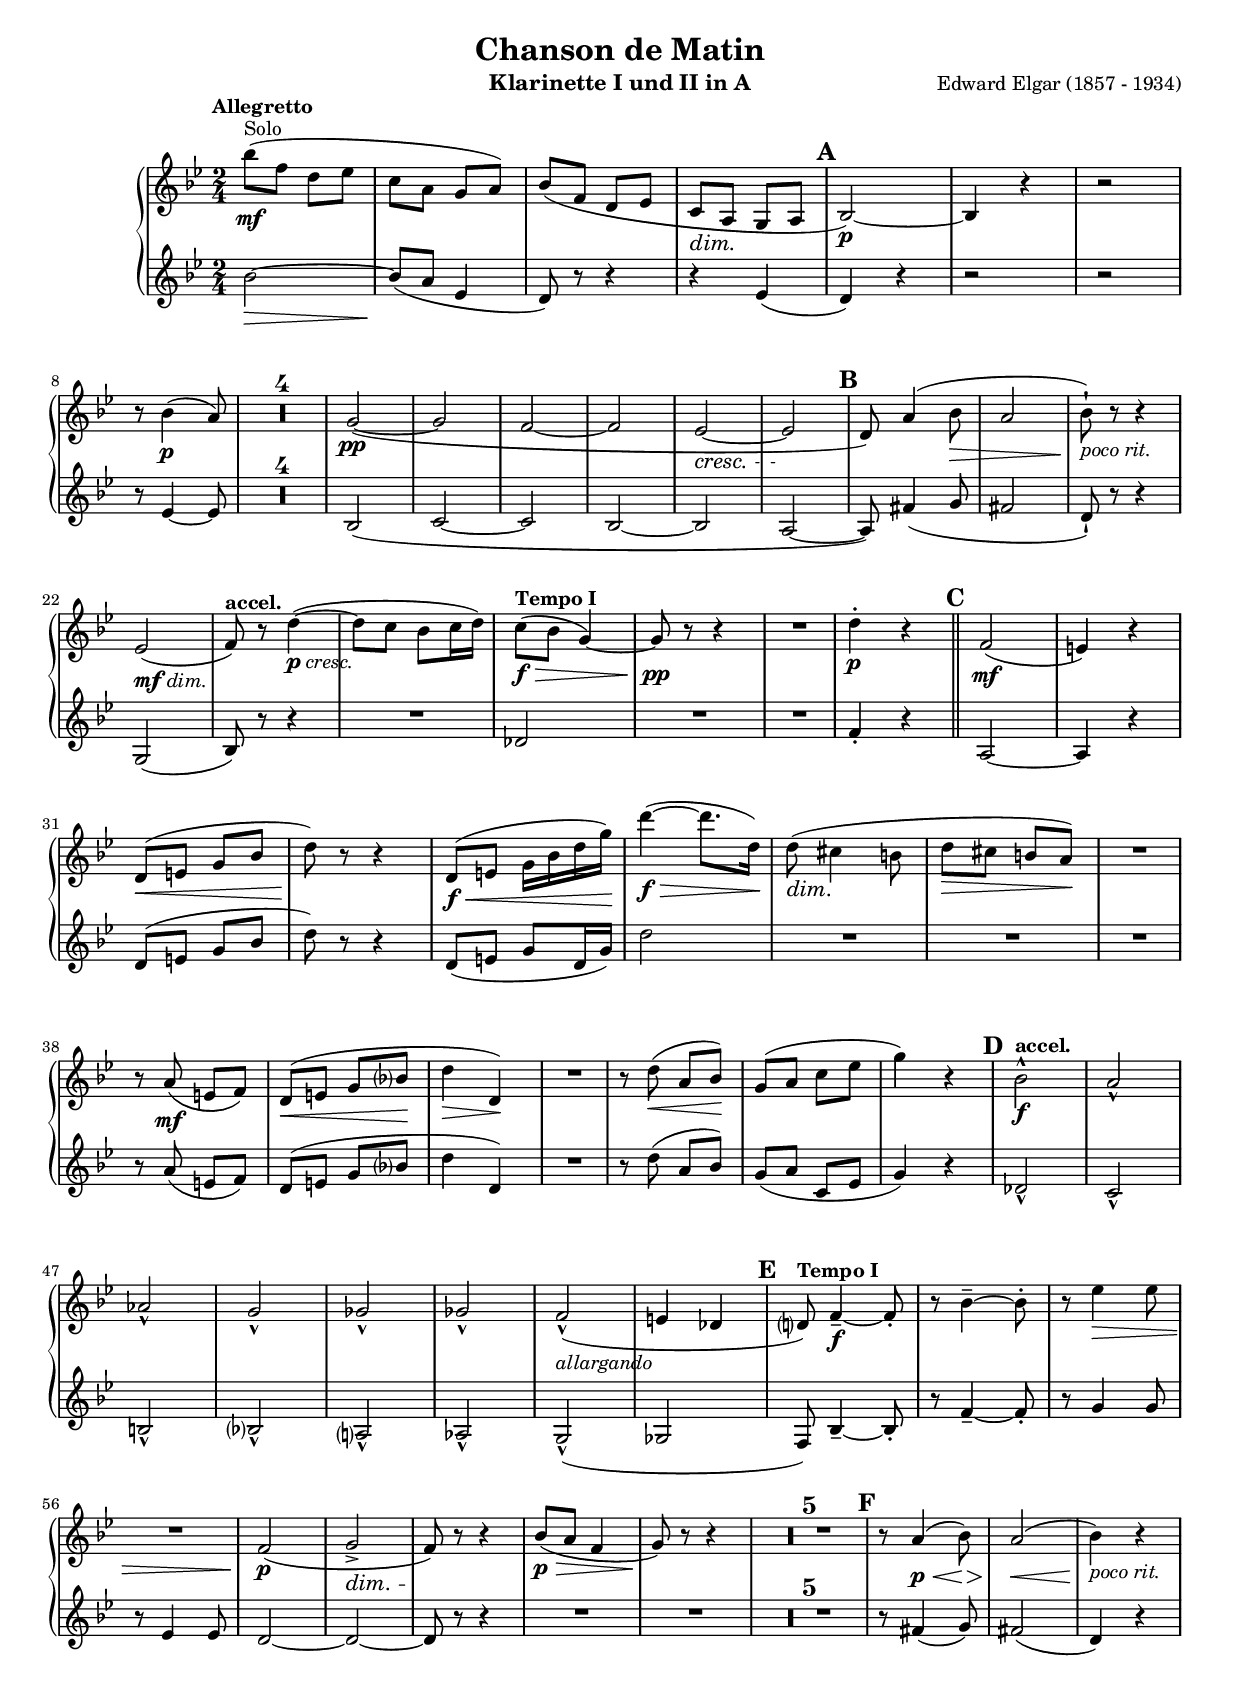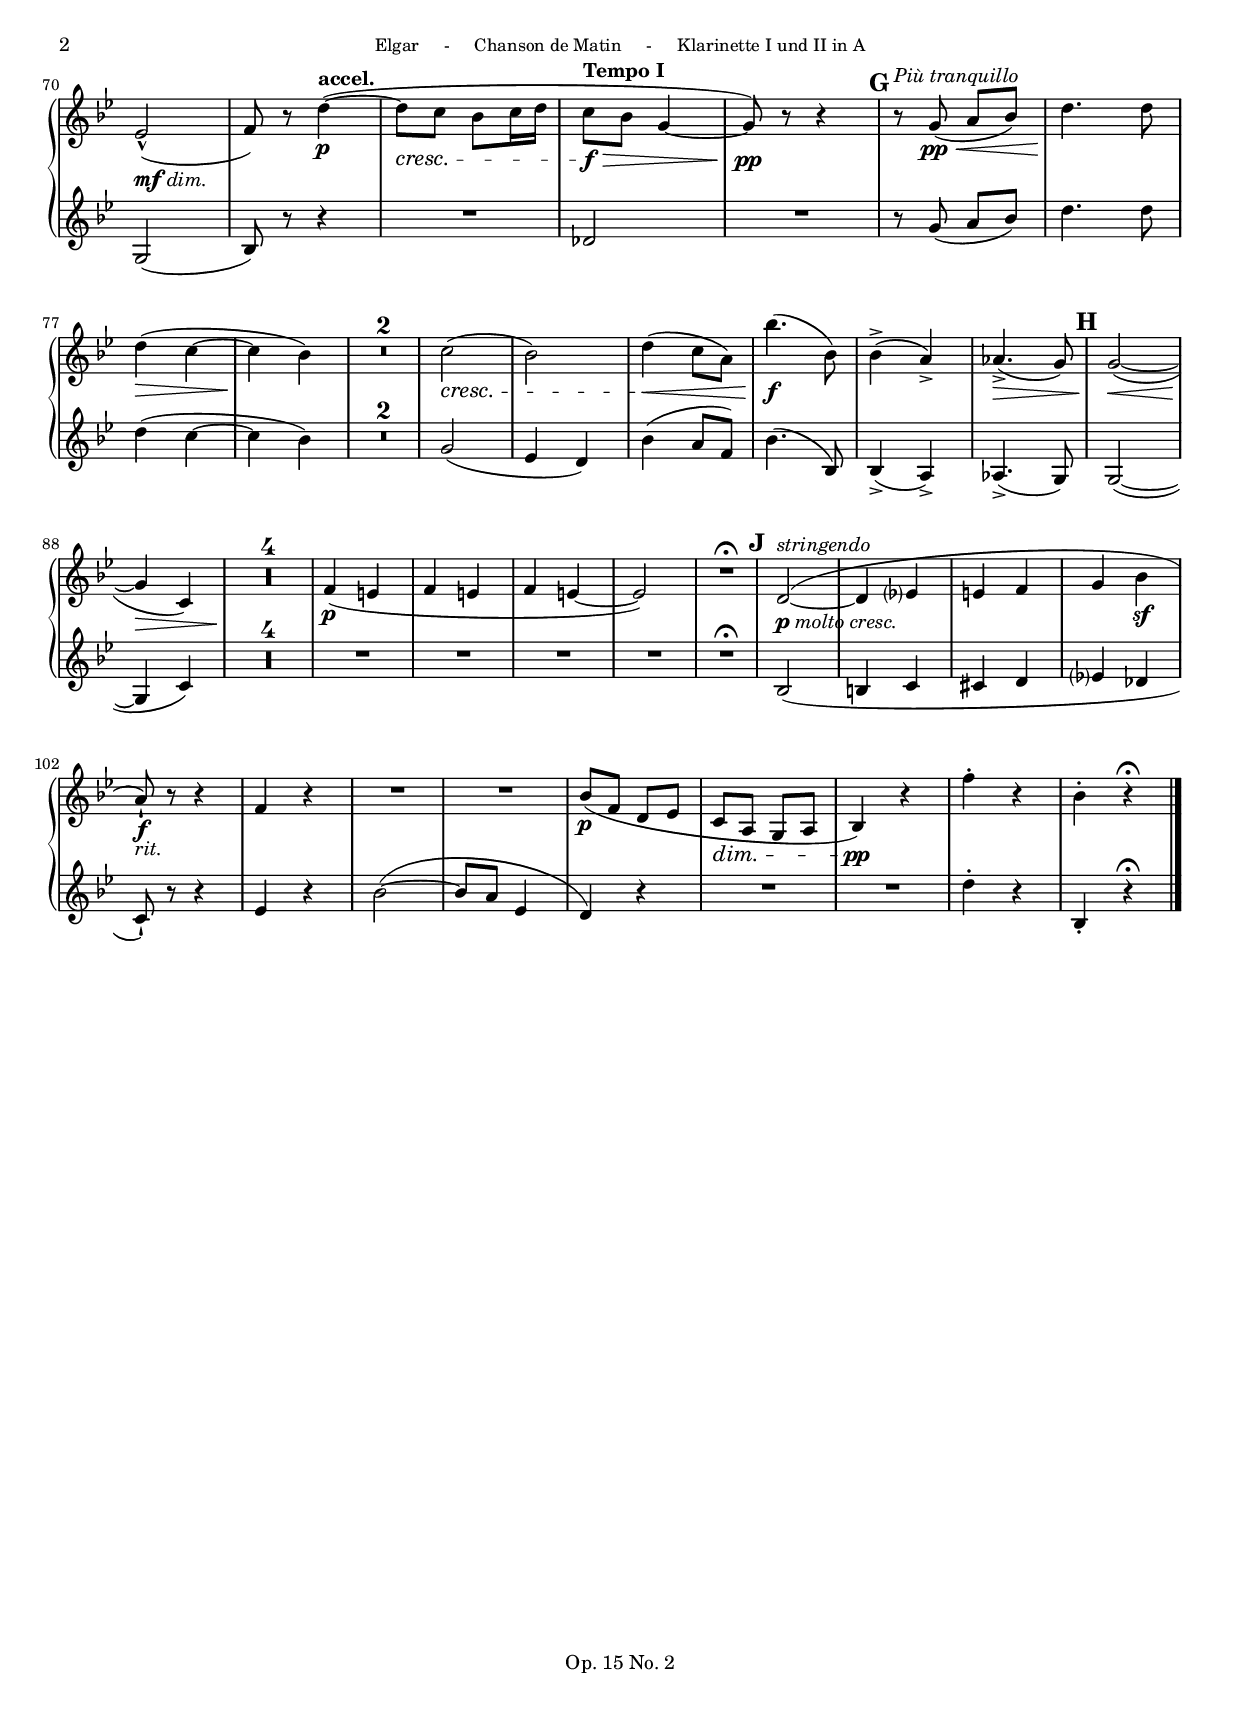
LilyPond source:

\version "2.18.2"
\language "deutsch"

\paper {
    top-margin = 10\mm
    bottom-margin = 10\mm
    left-margin = 10\mm
    right-margin = 10\mm
    ragged-last = ##t
}

\layout {
  ragged-last = ##f
}

\header{
  title = "Chanson de Matin"
  subtitle = ""
  composerShort = "Elgar"
  composer = "Edward Elgar (1857 - 1934)"
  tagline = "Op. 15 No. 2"
}

% Adapt this for automatic line-breaks
% mBreak = {}
mBreak = { \break }
#(set-global-staff-size 17)

% Useful snippets
pCresc = _\markup { \dynamic p \italic "cresc." }
mfDim = _\markup { \dynamic mf \italic "dim." }
pMoltoCresc = _\markup { \dynamic p \italic "molto cresc." }
stringendo = ^\markup { \italic "stringendo" }
allargando = _\markup { \italic "allargando" }
pocoRit = _\markup {\italic {"poco rit."} }
rit = _\markup {\italic {"rit."} }
solo = ^\markup { "Solo" }
piuTranquillo = ^\markup { \italic "Più tranquillo" }
accel = ^\markup { \bold { "accel." } }
tempoPrimo = ^\markup { \bold { "Tempo I" } }

% Adapted from http://lsr.di.unimi.it/LSR/Snippet?id=655
% Make title, subtitle, instrument appear on pages other than the first
#(define (part-not-first-page layout props arg)
   (if (not (= (chain-assoc-get 'page:page-number props -1)
               (ly:output-def-lookup layout 'first-page-number)))
       (interpret-markup layout props arg)
       empty-stencil))

\paper {
  oddHeaderMarkup = \markup
  \fill-line {
    " "
    \on-the-fly #part-not-first-page \fontsize #-1.0 \concat {
      \fromproperty #'header:composerShort
      "     -     "
      \fromproperty #'header:title
      "     -     "
      \fromproperty #'header:instrument
    }
    \on-the-fly #print-page-number-check-first \fromproperty #'page:page-number-string
  }
  evenHeaderMarkup = \markup
  \fill-line {
    \on-the-fly #print-page-number-check-first \fromproperty #'page:page-number-string
    \on-the-fly #part-not-first-page \fontsize #-1.0 \concat {
      \fromproperty #'header:composerShort
      "     -     "
      \fromproperty #'header:title
      "     -     "
      \fromproperty #'header:instrument
    }
    " "
  }
  % markup-system-spacing.basic-distance = #12
  % markup-system-spacing.minimum-distance = #12
  % markup-system-spacing.padding = #10
  
}

% ---------------------------------------------------------

clarinet_I_main = {
  \defaultTimeSignature
  \time 2/4
  \tempo "Allegretto"
  \key b \major
  \relative c''' {
    % cl1 page 1 line 1
    b8( \solo \mf f d es |
    c8 a g a) |
    b8( f d es |
    c8\dim a\! g a |
    \mark #1
    b2~) \p |
    b4 r4 |
    r2 |
    \mBreak

    % cl1 page 1 line 2
    r8 b'4( \p a8) |
    R2*4 |
    g2~( \pp |
    g2 |
    f2~ |
    f2 |
    es2~ \cresc |
    es2 \! |
    \mark #2
    d8) a'4( b8 \> |
    a2 |
    b8-!)\! \pocoRit r8 r4 |
    \mBreak

    % cl1 page 1 line 3
    es,2( \mfDim |
    f8) \accel r8 d'4(~ \pCresc |
    d8 c b c16 d) |
    c8( \tempoPrimo \f \> b g4~) |
    g8 \pp r8 r4 |
    R2 |
    d'4-. \p r4 |
    \bar "||"
    \mark #3
    f,2 \mf( |
    e4) r4 |
    \mBreak

    % cl1 page 1 line 4
    d8( \< e g b |
    d8) \! r8 r4 |
    d,8( \f \< e g16 b d g) \! |
    d'4~( \f \> d8. d,16) \! |
    d8 \dim( cis4 \! h8 |
    d8 \> cis h a) \! |
    R2 |
    \mBreak

    % cl1 page 2 line 1
    r8 a( \mf e f) |
    d8( \< e g b? \! |
    d4 \> d,) \! |
    R2 |
    r8 d'8( \< a b) \! |
    g8( a c es |
    g4) r4 |
    \mark #4
    b,2-^ \f \accel |
    a2-^ |
    \mBreak
    
    % cl1 page 2 line 2
    as2-^ |
    g2-^ |
    ges2-^ |
    ges2-^ |
    f2-^( \allargando |
    e4 des |
    \mark #5
    d8) \tempoPrimo f4--~ \f f8-. |
    r8 b4--~ b8-. |
    r8 es4 \> es8 |
    \mBreak
    
    % cl1 page 2 line 3
    R2 |
    f,2( \p g-> \dim |
    f8) \! r8 r4 |
    b8( \p \> a f4 |
    g8) \! r8 r4 |
    R2*5 |
    \mark #6 |
    r8 a4 ( \p \< b8) \> |
    a2( \! \< |
    b4) \! \pocoRit r4 |
    \mBreak
    
    % cl1 page 2 line 4
    es,2-^( \mfDim |
    f8) r8 d'4(~ \p \accel |
    d8 \cresc c b c16 d |
    c8 \tempoPrimo \f \> b g4~ |
    g8) \pp r8 r4 |
    \mark #7
    r8 \piuTranquillo g8( \pp \< a b) |
    d4. \! d8 |
    \mBreak
    
    % cl1 page 2 line 5
    d4( \> c~ |
    c4 \! b) |
    R2*2 |
    c2( \cresc |
    b2) |
    d4( \< c8 a) |
    b'4.( \f b,8) |
    b4->( a->) |
    as4.->( \> g8) |
    \mark #8
    g2(~ \<
    \mBreak
    
    % cl1 page 2 line 6
    g4 \> c,) |
    R2*4 \! |
    f4( \p e |
    f4 e |
    f4 e~ |
    e2) |
    R2 \fermataMarkup |
    \mark #9
    d2~( \pMoltoCresc \stringendo |
    d4 es? |
    e f |
    g b \sf |
    \mBreak

    % cl1 page 2 line 7
    a8-!) \f \rit r8 r4 |
    f4 r4 |
    R2*2 |
    b8( \p f d es |
    c8 \dim a g a |
    b4) \pp r4 |
    f''-. r4 |
    b,4-. r4 \fermata |
    \bar "|."
    \mBreak
  }
}

clarinet_II_main = {
  \defaultTimeSignature
  \time 2/4
  \tempo "Allegretto"
  \key b \major
  \relative c'' {

    % cl2 page 1 line 1
    b2~\> |
    b8(\! a es4 |
    d8) r8 r4 |
    r4 es( |
    d4) r4 |
    r2 |
    r2 |
    \mBreak

    % cl2 page 1 line 2
    r8 es4~ es8 |
    R2*4 |
    b2( |
    c2~ |
    c2 |
    b2~ |
    b2 |
    a2~ |
    a8) fis'4( g8 |
    fis2 |
    d8-!) r8 r4 |
    \mBreak

    % cl2 page 1 line 3
    g,2( |
    b8) r8 r4 |
    R2 |
    des2 |
    R2*2 |
    f4-. r4 |
    a,2~ |
    a4 r4 |
    \mBreak

    % cl2 page 1 line 4
    d8( e g b |
    d8) r8 r4 |
    d,8( e g d16 g) |
    d'2 |
    R2*3 |
    \mBreak

    % cl2 page 2 line 1
    r8 a( e f) |
    d8( e g b? |
    d4 d,) |
    R2 |
    r8 d'8( a b) |
    g8( a c, es |
    g4) r4 |
    des2-^ |
    c2-^ |
    \mBreak
    
    % cl2 page 2 line 2
    h2-^ |
    b2-^ |
    a?2-^ |
    as2-^ |
    g2-^(  |
    ges2 |
    f8) b4--~ b8-. |
    r8 f'4--~ f8-. |
    r8 g4 g8 |
    \mBreak
    
    % cl2 page 2 line 3
    r8 es4 es8 |
    d2~ |
    d2~ |
    d8 r8 r4 |
    R2*7 |
    r8 fis4( g8) |
    fis2( |
    d4) r4 |
    \mBreak
    
    % cl2 page 2 line 4
    g,2( |
    b8) r8 r4 |
    R2 |
    des2 |
    R2 |
    r8 g8( a b) |
    d4. d8 |
    \mBreak
    
    % cl2 page 2 line 5
    d4( c~ |
    c4 b) |
    R2*2 |
    g2( |
    es4 d) |
    b'4( a8 f) |
    b4.( b,8) |
    b4->( a->) |
    as4.->( g8) |
    g2(~
    \mBreak
    
    % cl2 page 2 line 6
    g4 c) |
    R2*8 |
    R2 \fermataMarkup
    b2( |
    h4 c |
    cis d |
    es? des |
    \mBreak

    % cl2 page 2 line 7
    c8-!) r8 r4 |
    es4 r4 |
    b'2~( |
    b8 a es4 |
    d4) r4 |
    R2*2 |
    d'4-. r4 |
    b,4-. r4 \fermata |
    \mBreak
  }
}

\bookpart {
  \header{
    instrument = "Klarinette I und II in A"
  }
  \score {
    \new GrandStaff <<
      \accidentalStyle Score.modern-cautionary
      \compressFullBarRests
      \new Staff {
        \transpose a a \clarinet_I_main
      }
      \new Staff {
        \transpose a a \clarinet_II_main
      }
    >>
  }
}
